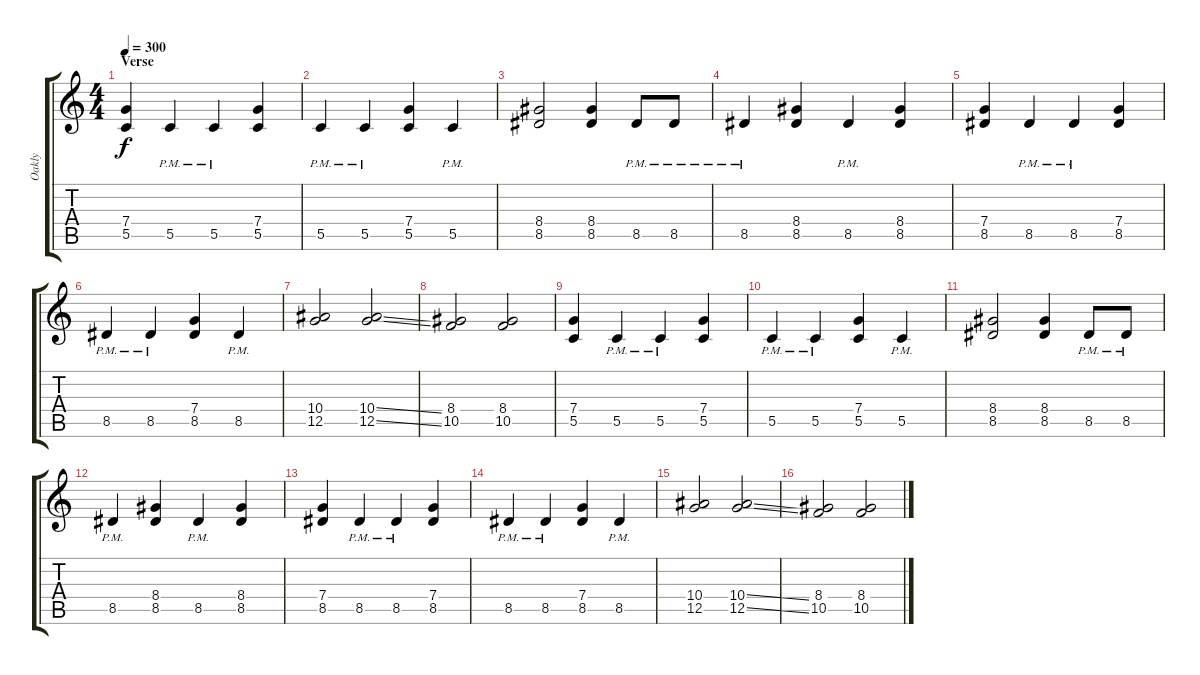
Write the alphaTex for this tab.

\track ("Oakly" "Oakly") {instrument distortionguitar}
\staff {score tabs}
\tuning (D4 A3 F3 C3 G2 D2) {hide}
\ts (4 4)
\section ("" "Verse")
\tempo 300
\clef g2
\ks c
(7.4 5.5).4{dy f} 5.5{pm}.4 5.5{pm}.4 (7.4 5.5).4 |
5.5{pm}.4 5.5{pm}.4 (7.4 5.5).4 5.5{pm}.4 |
(8.4 8.5).2 (8.4 8.5).4 8.5{pm}.8 8.5{pm}.8 |
8.5{pm}.4 (8.4 8.5).4 8.5{pm}.4 (8.4 8.5).4 |
(7.4 8.5).4 8.5{pm}.4 8.5{pm}.4 (7.4 8.5).4 |
8.5{pm}.4 8.5{pm}.4 (7.4 8.5).4 8.5{pm}.4 |
(10.4 12.5).2 (10.4{ss} 12.5{ss}).2 |
(8.4 10.5).2 (8.4 10.5).2 |
(7.4 5.5).4 5.5{pm}.4 5.5{pm}.4 (7.4 5.5).4 |
5.5{pm}.4 5.5{pm}.4 (7.4 5.5).4 5.5{pm}.4 |
(8.4 8.5).2 (8.4 8.5).4 8.5{pm}.8 8.5{pm}.8 |
8.5{pm}.4 (8.4 8.5).4 8.5{pm}.4 (8.4 8.5).4 |
(7.4 8.5).4 8.5{pm}.4 8.5{pm}.4 (7.4 8.5).4 |
8.5{pm}.4 8.5{pm}.4 (7.4 8.5).4 8.5{pm}.4 |
(10.4 12.5).2 (10.4{ss} 12.5{ss}).2 |
(8.4 10.5).2 (8.4 10.5).2
